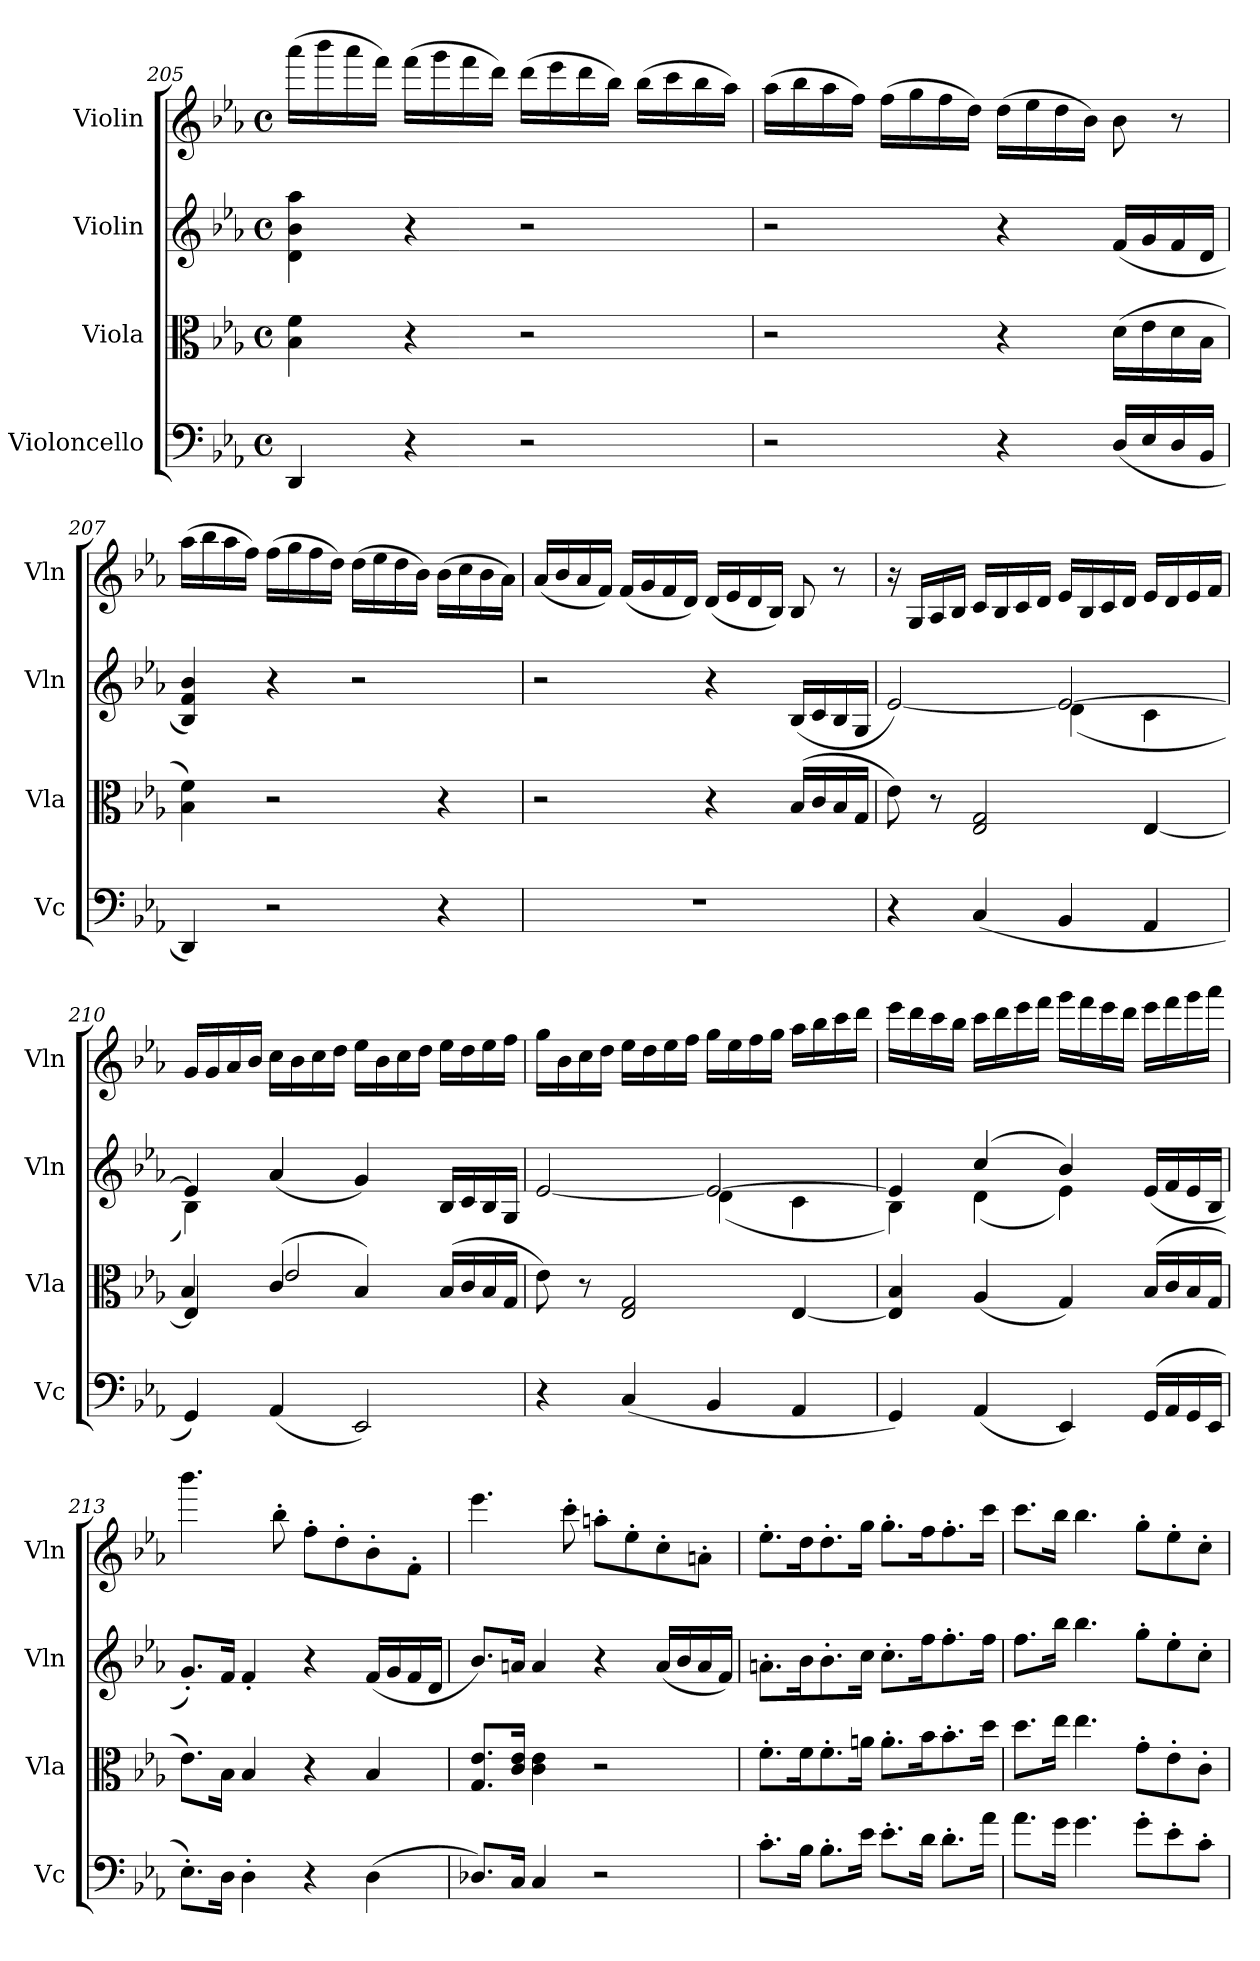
**kern	**kern	**kern	**kern
*part4	*part3	*part2	*part1
*staff4	*staff3	*staff2	*staff1
*I"Violoncello	*I"Viola	*I"Violin	*I"Violin
*I'Vc	*I'Vla	*I'Vln	*I'Vln
!!LO:LB:g=z
*clefF4	*clefC3	*clefG2	*clefG2
*k[b-e-a-]	*k[b-e-a-]	*k[b-e-a-]	*k[b-e-a-]
*M4/4	*M4/4	*M4/4	*M4/4
*met(c)	*met(c)	*met(c)	*met(c)
=205	=205	=205	=205
4DD/	4B-\ 4f\	4d\ 4b-\ 4aa-\	(16aaa-\LL
.	.	.	16bbb-\
.	.	.	16aaa-\
.	.	.	16fff\JJ)
4r	4r	4r	(16fff\LL
.	.	.	16ggg\
.	.	.	16fff\
.	.	.	16ddd\JJ)
2r	2r	2r	(16ddd\LL
.	.	.	16eee-\
.	.	.	16ddd\
.	.	.	16bb-\JJ)
.	.	.	(16bb-\LL
.	.	.	16ccc\
.	.	.	16bb-\
.	.	.	16aa-\JJ)
=206	=206	=206	=206
2r	2r	2r	(16aa-\LL
.	.	.	16bb-\
.	.	.	16aa-\
.	.	.	16ff\JJ)
.	.	.	(16ff\LL
.	.	.	16gg\
.	.	.	16ff\
.	.	.	16dd\JJ)
4r	4r	4r	(16dd\LL
.	.	.	16ee-\
.	.	.	16dd\
.	.	.	16b-\JJ)
(16D/LL	(16d\LL	(16f/LL	8b-\
16E-/	16e-\	16g/	.
16D/	16d\	16f/	8r
16BB-/JJ	16B-\JJ	16d/JJ	.
=207	=207	=207	=207
4DD/)	4B-\ 4f\)	4B-/ 4f/ 4b-/)	(16aa-\LL
.	.	.	16bb-\
.	.	.	16aa-\
.	.	.	16ff\JJ)
2r	2r	4r	(16ff\LL
.	.	.	16gg\
.	.	.	16ff\
.	.	.	16dd\JJ)
.	.	2r	(16dd\LL
.	.	.	16ee-\
.	.	.	16dd\
.	.	.	16b-\JJ)
4r	4r	.	(16b-\LL
.	.	.	16cc\
.	.	.	16b-\
.	.	.	16a-\JJ)
=208	=208	=208	=208
1r	2r	2r	(16a-/LL
.	.	.	16b-/
.	.	.	16a-/
.	.	.	16f/JJ)
.	.	.	(16f/LL
.	.	.	16g/
.	.	.	16f/
.	.	.	16d/JJ)
.	4r	4r	(16d/LL
.	.	.	16e-/
.	.	.	16d/
.	.	.	16B-/JJ)
.	(16B-/LL	(16B-/LL	8B-/
.	16c/	16c/	.
.	16B-/	16B-/	8r
.	16G/JJ	16G/JJ	.
=209	=209	=209	=209
*	*	*^	*
4r	8e-\)	[2e-/)	2rcyy	16r
.	.	.	.	16G/LL
.	8r	.	.	16A-/
.	.	.	.	16B-/JJ
(4C/	2E-/ 2G/	.	.	16c/LL
.	.	.	.	16B-/
.	.	.	.	16c/
.	.	.	.	16d/JJ
4BB-/	.	2e-/_	(4d\	16e-/LL
.	.	.	.	16B-/
.	.	.	.	16c/
.	.	.	.	16d/JJ
4AA-/	[4E-/	.	4c\	16e-/LL
.	.	.	.	16d/
.	.	.	.	16e-/
.	.	.	.	16f/JJ
!!LO:LB:g=z
=210	=210	=210	=210	=210
*	*^	*	*	*
4GG/)	4E-/]	4B-/	4e-/]	4B-\)	16g/LL
.	.	.	.	.	16g/
.	.	.	.	.	16a-/
.	.	.	.	.	16b-/JJ
(4AA-/	(4c/	2e-/	(4a-/	4rgyy	16cc\LL
.	.	.	.	.	16b-\
.	.	.	.	.	16cc\
.	.	.	.	.	16dd\JJ
2EE-/)	4B-/)	.	4g/)	4rgyy	16ee-\LL
.	.	.	.	.	16b-\
.	.	.	.	.	16cc\
.	.	.	.	.	16dd\JJ
.	(16B-/LL	4rddyy	16B-/LL	4rAyy	16ee-\LL
.	16c/	.	16c/	.	16dd\
.	16B-/	.	16B-/	.	16ee-\
.	16G/JJ	.	16G/JJ	.	16ff\JJ
*	*v	*v	*	*	*
=211	=211	=211	=211	=211
4r	8e-\)	[2e-/	4rcyy	16gg\LL
.	.	.	.	16b-\
.	8r	.	.	16cc\
.	.	.	.	16dd\JJ
(4C/	2E-/ 2G/	.	4rgyy	16ee-\LL
.	.	.	.	16dd\
.	.	.	.	16ee-\
.	.	.	.	16ff\JJ
4BB-/	.	2e-/_	(4d\	16gg\LL
.	.	.	.	16ee-\
.	.	.	.	16ff\
.	.	.	.	16gg\JJ
4AA-/	[4E-/	.	4c\	16aa-\LL
.	.	.	.	16bb-\
.	.	.	.	16ccc\
.	.	.	.	16ddd\JJ
=212	=212	=212	=212	=212
4GG/)	4E-/] 4B-/	4e-/]	4B-\)	16eee-\LL
.	.	.	.	16ddd\
.	.	.	.	16ccc\
.	.	.	.	16bb-\JJ
(4AA-/	(4A-/	(4cc/	(4d\	16ccc\LL
.	.	.	.	16ddd\
.	.	.	.	16eee-\
.	.	.	.	16fff\JJ
4EE-/)	4G/)	4b-/)	4e-\)	16ggg\LL
.	.	.	.	16fff\
.	.	.	.	16eee-\
.	.	.	.	16ddd\JJ
(16GG/LL	(16B-/LL	(16e-/LL	4reyy	16eee-\LL
16AA-/	16c/	16f/	.	16fff\
16GG/	16B-/	16e-/	.	16ggg\
16EE-/JJ	16G/JJ	16B-/JJ	.	16aaa-\JJ
*	*	*v	*v	*
=213	=213	=213	=213
8.E-'\L)	8.e-\L)	8.g'/L)	4.bbb-\
16D\Jk	16B-\Jk	16f/Jk	.
4D'\	4B-/	4f'/	.
.	.	.	8bb-'\
4r	4r	4r	8ff'\L
.	.	.	8dd'\
(4D\	4B-/	(16f/LL	8b-'\
.	.	16g/	.
.	.	16f/	8f'\J
.	.	16d/JJ	.
=214	=214	=214	=214
8.D-X/L)	8.G/ 8.e-/L	8.b-/L)	4.eee-\
16C/Jk	16c/ 16e-/Jk	16an/Jk	.
4C/	4c\ 4e-\	4a/	.
.	.	.	8ccc'\
2r	2r	4r	8aan'\L
.	.	.	8ee-'\
.	.	(16a/LL	8cc'\
.	.	16b-/	.
.	.	16a/	8an'\J
.	.	16f/JJ)	.
!!LO:PB:g=z
=215	=215	=215	=215
8.c'\L	8.f'\L	8.an'\L	8.ee-'\L
16B-\Jk	16f\K	16b-\K	16dd\K
8.B-'\L	8.f'\	8.b-'\	8.dd'\
16e-\Jk	16an\Jk	16cc\Jk	16gg\Jk
8.e-'\L	8.a'\L	8.cc'\L	8.gg'\L
16d\Jk	16b-\K	16ff\K	16ff\K
8.d'\L	8.b-'\	8.ff'\	8.ff'\
16a-\Jk	16dd\Jk	16ff\Jk	16ccc\Jk
=216	=216	=216	=216
8.a-\L	8.dd\L	8.ff\L	8.ccc\L
16g\Jk	16ee-\Jk	16bb-\Jk	16bb-\Jk
4.g\	4.ee-\	4.bb-\	4.bb-\
8g'\L	8g'\L	8gg'\L	8gg'\L
8e-'\	8e-'\	8ee-'\	8ee-'\
8c'\J	8c'\J	8cc'\J	8cc'\J
=	=	=	=
*-	*-	*-	*-
